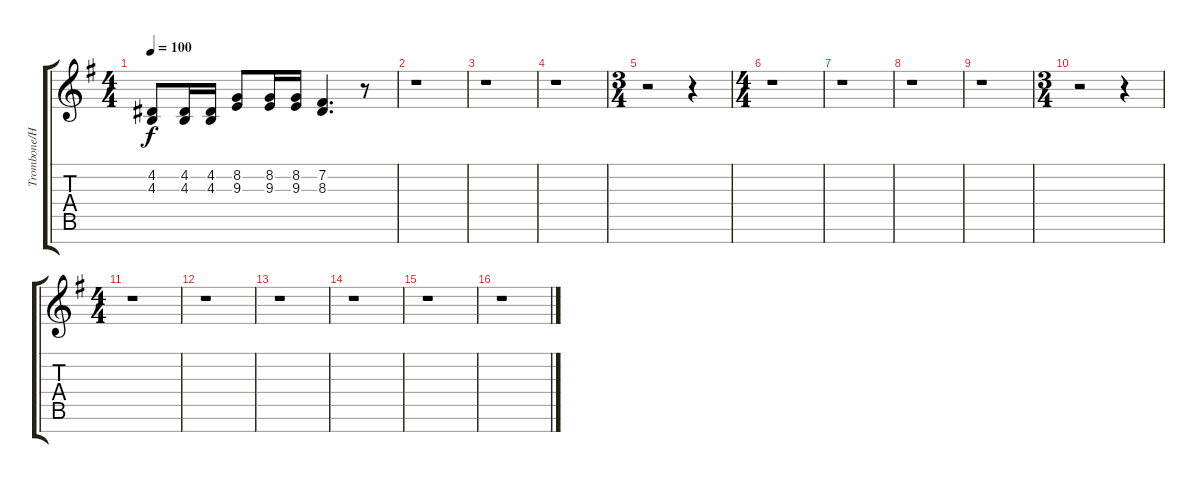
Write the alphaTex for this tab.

\track ("Trombone/Horn" "Trombone/H") {instrument trombone}
\staff {score tabs}
\tuning (E4 B3 G3 D3 A2 E2 B1) {hide}
\ts (4 4)
\tempo 100
\clef g2
\ks eminor
(4.2 4.3).8{dy f} (4.2 4.3).16 (4.2 4.3).16 (8.2 9.3).8 (8.2 9.3).16 (8.2 9.3).16 (7.2 8.3).4{d} r.8 |
r.1 |
r.1 |
r.1 |
\ts (3 4)
r.2 r.4 |
\ts (4 4)
r.1 |
r.1 |
r.1 |
r.1 |
\ts (3 4)
r.2 r.4 |
\ts (4 4)
r.1 |
r.1 |
r.1 |
r.1 |
r.1 |
r.1
